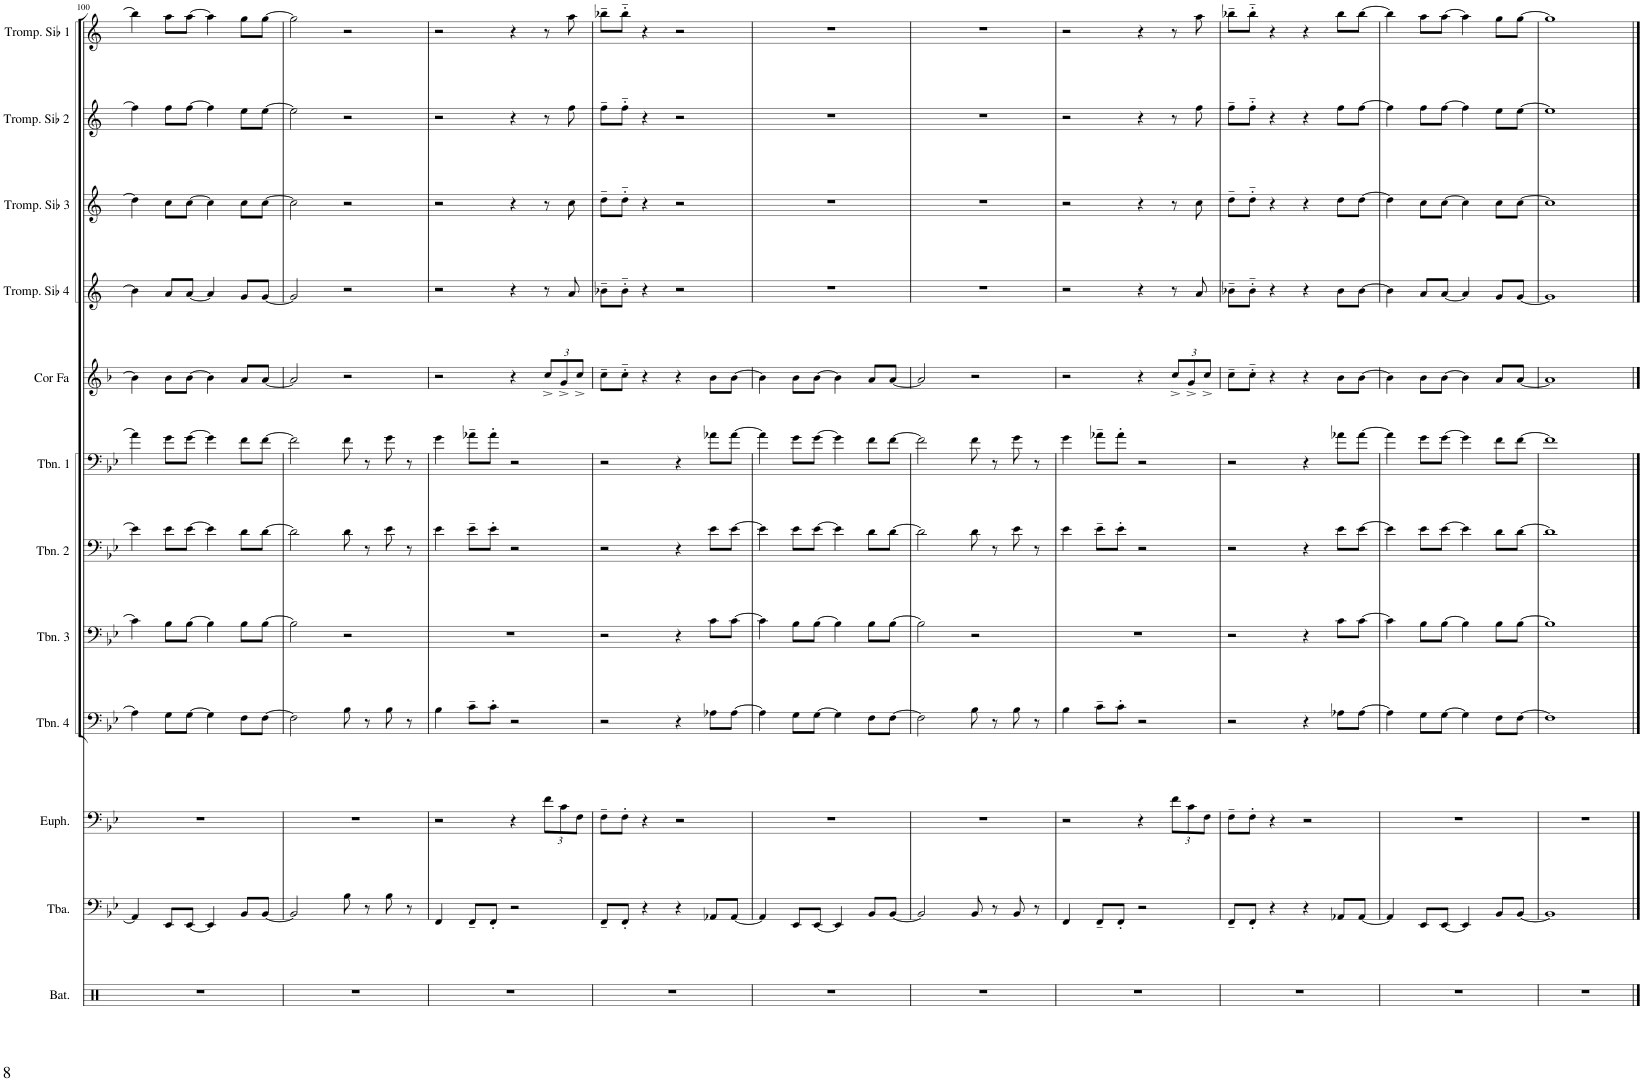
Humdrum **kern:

**kern	**kern	**kern	**kern	**kern	**kern	**kern	**kern	**kern	**kern	**kern	**kern
*part12	*part11	*part10	*part9	*part8	*part7	*part6	*part5	*part4	*part3	*part2	*part1
*staff12	*staff11	*staff10	*staff9	*staff8	*staff7	*staff6	*staff5	*staff4	*staff3	*staff2	*staff1
*I"Batterie	*I"Tuba	*I"Euphonium	*I"Trombone 4	*I"Trombone 3	*I"Trombone 2	*I"Trombone 1	*I"Cor en Fa	*I"Trompette en Sib 4	*I"Trompette en Sib 3	*I"Trompette en Sib 2	*I"Trompette en Sib 1
*I'Bat.	*I'Tba.	*I'Euph.	*I'Tbn. 4	*I'Tbn. 3	*I'Tbn. 2	*I'Tbn. 1	*I'Cor Fa	*I'Tromp. Sib 4	*I'Tromp. Sib 3	*I'Tromp. Sib 2	*I'Tromp. Sib 1
!!LO:PB:g=z
*clefX	*clefF4	*clefF4	*clefF4	*clefF4	*clefF4	*clefF4	*clefG2	*clefG2	*clefG2	*clefG2	*clefG2
*	*	*	*	*	*	*	*Trd4c7	*Trd1c2	*Trd1c2	*Trd1c2	*Trd1c2
*k[]	*k[b-e-]	*k[b-e-]	*k[b-e-]	*k[b-e-]	*k[b-e-]	*k[b-e-]	*k[b-]	*k[]	*k[]	*k[]	*k[]
*M4/4	*M4/4	*M4/4	*M4/4	*M4/4	*M4/4	*M4/4	*M4/4	*M4/4	*M4/4	*M4/4	*M4/4
=100	=100	=100	=100	=100	=100	=100	=100	=100	=100	=100	=100
1r	4AA-/]	1r	4A-\]	4c\]	4e-\]	4a-\]	4b-\]	4b-\]	4dd\]	4ff\]	4bb-\]
.	8EE-/L	.	8G\L	8B-\L	8e-\L	8g\L	8b-\L	8a/L	8cc\L	8ff\L	8aa\L
.	[8EE-/J	.	[8G\J	[8B-\J	[8e-\J	[8g\J	[8b-\J	[8a/J	[8cc\J	[8ff\J	[8aa\J
.	4EE-/]	.	4G\]	4B-\]	4e-\]	4g\]	4b-\]	4a/]	4cc\]	4ff\]	4aa\]
.	8BB-/L	.	8F\L	8B-\L	8d\L	8f\L	8a/L	8g/L	8cc\L	8ee\L	8gg\L
.	[8BB-/J	.	[8F\J	[8B-\J	[8d\J	[8f\J	[8a/J	[8g/J	[8cc\J	[8ee\J	[8gg\J
=101	=101	=101	=101	=101	=101	=101	=101	=101	=101	=101	=101
1r	2BB-/]	1r	2F\]	2B-\]	2d\]	2f\]	2a/]	2g/]	2cc\]	2ee\]	2gg\]
.	8B-\	.	8B-\	2r	8d\	8f\	2r	2r	2r	2r	2r
.	8r	.	8r	.	8r	8r	.	.	.	.	.
.	8B-\	.	8B-\	.	8e-\	8g\	.	.	.	.	.
.	8r	.	8r	.	8r	8r	.	.	.	.	.
=102	=102	=102	=102	=102	=102	=102	=102	=102	=102	=102	=102
1r	4FF/	2r	4B-\	1r	4e-\	4g\	2r	2r	2r	2r	2r
.	8FF~/L	.	8c~\L	.	8e-~\L	8a-X~\L	.	.	.	.	.
.	8FF'/J	.	8c'\J	.	8e-'\J	8a-'\J	.	.	.	.	.
.	2r	4r	2r	.	2r	2r	4r	4r	4r	4r	4r
*	*	*Xbrackettup	*	*	*	*	*Xbrackettup	*	*	*	*
.	.	12f\L	.	.	.	.	12cc^/L	8r	8r	8r	8r
.	.	12c\	.	.	.	.	12g^/	.	.	.	.
.	.	.	.	.	.	.	.	8a/	8cc\	8ff\	8aa\
.	.	12F\J	.	.	.	.	12cc^/J	.	.	.	.
=103	=103	=103	=103	=103	=103	=103	=103	=103	=103	=103	=103
1r	8FF~/L	8F~\L	2r	2r	2r	2r	8cc~\L	8b-X~\L	8dd~\L	8ff~\L	8bb-X~\L
.	8FF'/J	8F'\J	.	.	.	.	8cc'~\J	8b-'~\J	8dd'~\J	8ff'~\J	8bb-'~\J
.	4r	4r	.	.	.	.	4r	4r	4r	4r	4r
.	4r	2r	4r	4r	4r	4r	4r	2r	2r	2r	2r
.	8AA-X/L	.	8A-X\L	8c\L	8e-\L	8a-X\L	8b-\L	.	.	.	.
.	[8AA-/J	.	[8A-\J	[8c\J	[8e-\J	[8a-\J	[8b-\J	.	.	.	.
=104	=104	=104	=104	=104	=104	=104	=104	=104	=104	=104	=104
1r	4AA-/]	1r	4A-\]	4c\]	4e-\]	4a-\]	4b-\]	1r	1r	1r	1r
.	8EE-/L	.	8G\L	8B-\L	8e-\L	8g\L	8b-\L	.	.	.	.
.	[8EE-/J	.	[8G\J	[8B-\J	[8e-\J	[8g\J	[8b-\J	.	.	.	.
.	4EE-/]	.	4G\]	4B-\]	4e-\]	4g\]	4b-\]	.	.	.	.
.	8BB-/L	.	8F\L	8B-\L	8d\L	8f\L	8a/L	.	.	.	.
.	[8BB-/J	.	[8F\J	[8B-\J	[8d\J	[8f\J	[8a/J	.	.	.	.
=105	=105	=105	=105	=105	=105	=105	=105	=105	=105	=105	=105
1r	2BB-/]	1r	2F\]	2B-\]	2d\]	2f\]	2a/]	1r	1r	1r	1r
.	8BB-/	.	8B-\	2r	8d\	8f\	2r	.	.	.	.
.	8r	.	8r	.	8r	8r	.	.	.	.	.
.	8BB-/	.	8B-\	.	8e-\	8g\	.	.	.	.	.
.	8r	.	8r	.	8r	8r	.	.	.	.	.
=106	=106	=106	=106	=106	=106	=106	=106	=106	=106	=106	=106
1r	4FF/	2r	4B-\	1r	4e-\	4g\	2r	2r	2r	2r	2r
.	8FF~/L	.	8c~\L	.	8e-~\L	8a-X~\L	.	.	.	.	.
.	8FF'/J	.	8c'\J	.	8e-'\J	8a-'\J	.	.	.	.	.
.	2r	4r	2r	.	2r	2r	4r	4r	4r	4r	4r
.	.	12f\L	.	.	.	.	12cc^/L	8r	8r	8r	8r
.	.	12c\	.	.	.	.	12g^/	.	.	.	.
.	.	.	.	.	.	.	.	8a/	8cc\	8ff\	8aa\
.	.	12F\J	.	.	.	.	12cc^/J	.	.	.	.
=107	=107	=107	=107	=107	=107	=107	=107	=107	=107	=107	=107
1r	8FF~/L	8F~\L	2r	2r	2r	2r	8cc~\L	8b-X~\L	8dd~\L	8ff~\L	8bb-X~\L
.	8FF'/J	8F'\J	.	.	.	.	8cc'~\J	8b-'~\J	8dd'~\J	8ff'~\J	8bb-'~\J
.	4r	4r	.	.	.	.	4r	4r	4r	4r	4r
.	4r	2r	4r	4r	4r	4r	4r	4r	4r	4r	4r
.	8AA-X/L	.	8A-X\L	8c\L	8e-\L	8a-X\L	8b-\L	8b-\L	8dd\L	8ff\L	8bb-\L
.	[8AA-/J	.	[8A-\J	[8c\J	[8e-\J	[8a-\J	[8b-\J	[8b-\J	[8dd\J	[8ff\J	[8bb-\J
=108	=108	=108	=108	=108	=108	=108	=108	=108	=108	=108	=108
1r	4AA-/]	1r	4A-\]	4c\]	4e-\]	4a-\]	4b-\]	4b-\]	4dd\]	4ff\]	4bb-\]
.	8EE-/L	.	8G\L	8B-\L	8e-\L	8g\L	8b-\L	8a/L	8cc\L	8ff\L	8aa\L
.	[8EE-/J	.	[8G\J	[8B-\J	[8e-\J	[8g\J	[8b-\J	[8a/J	[8cc\J	[8ff\J	[8aa\J
.	4EE-/]	.	4G\]	4B-\]	4e-\]	4g\]	4b-\]	4a/]	4cc\]	4ff\]	4aa\]
.	8BB-/L	.	8F\L	8B-\L	8d\L	8f\L	8a/L	8g/L	8cc\L	8ee\L	8gg\L
.	[8BB-/J	.	[8F\J	[8B-\J	[8d\J	[8f\J	[8a/J	[8g/J	[8cc\J	[8ee\J	[8gg\J
=109	=109	=109	=109	=109	=109	=109	=109	=109	=109	=109	=109
1r	1BB-]	1r	1F]	1B-]	1d]	1f]	1a]	1g]	1cc]	1ee]	1gg]
==	==	==	==	==	==	==	==	==	==	==	==
*-	*-	*-	*-	*-	*-	*-	*-	*-	*-	*-	*-
